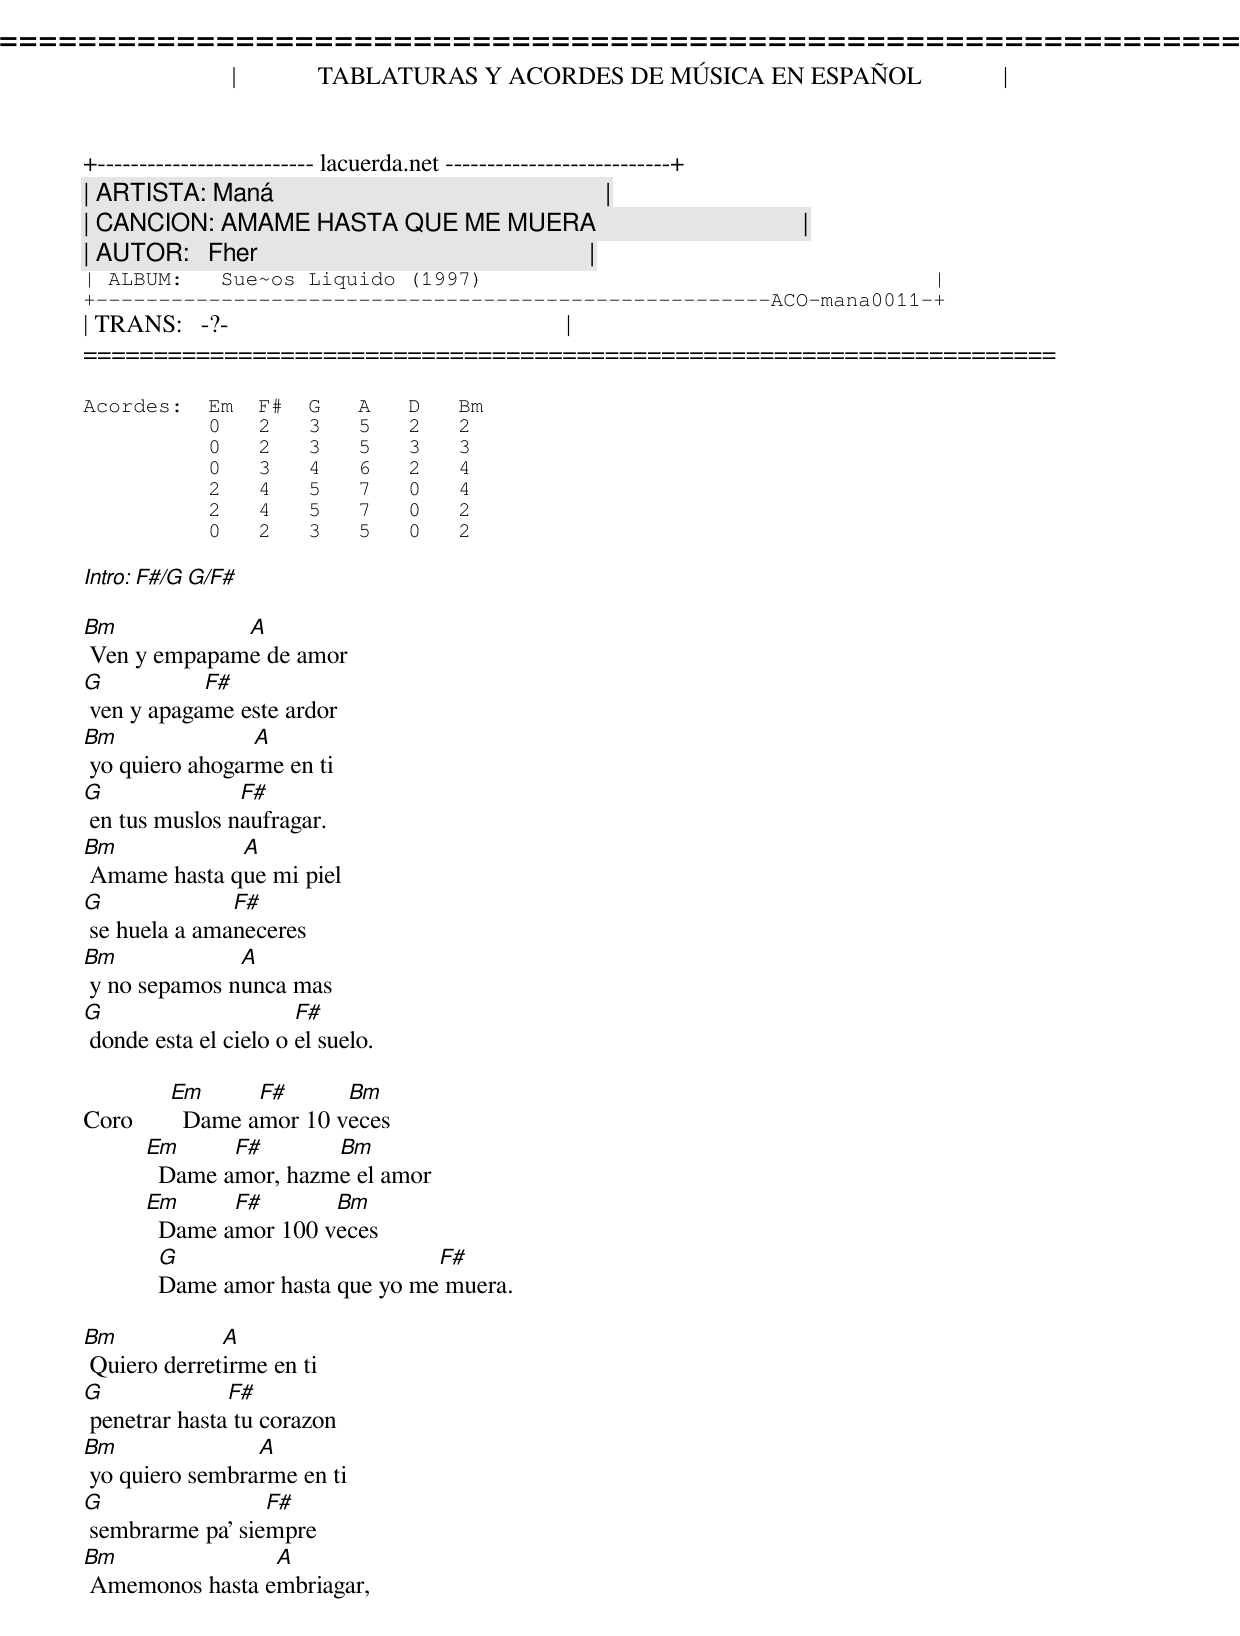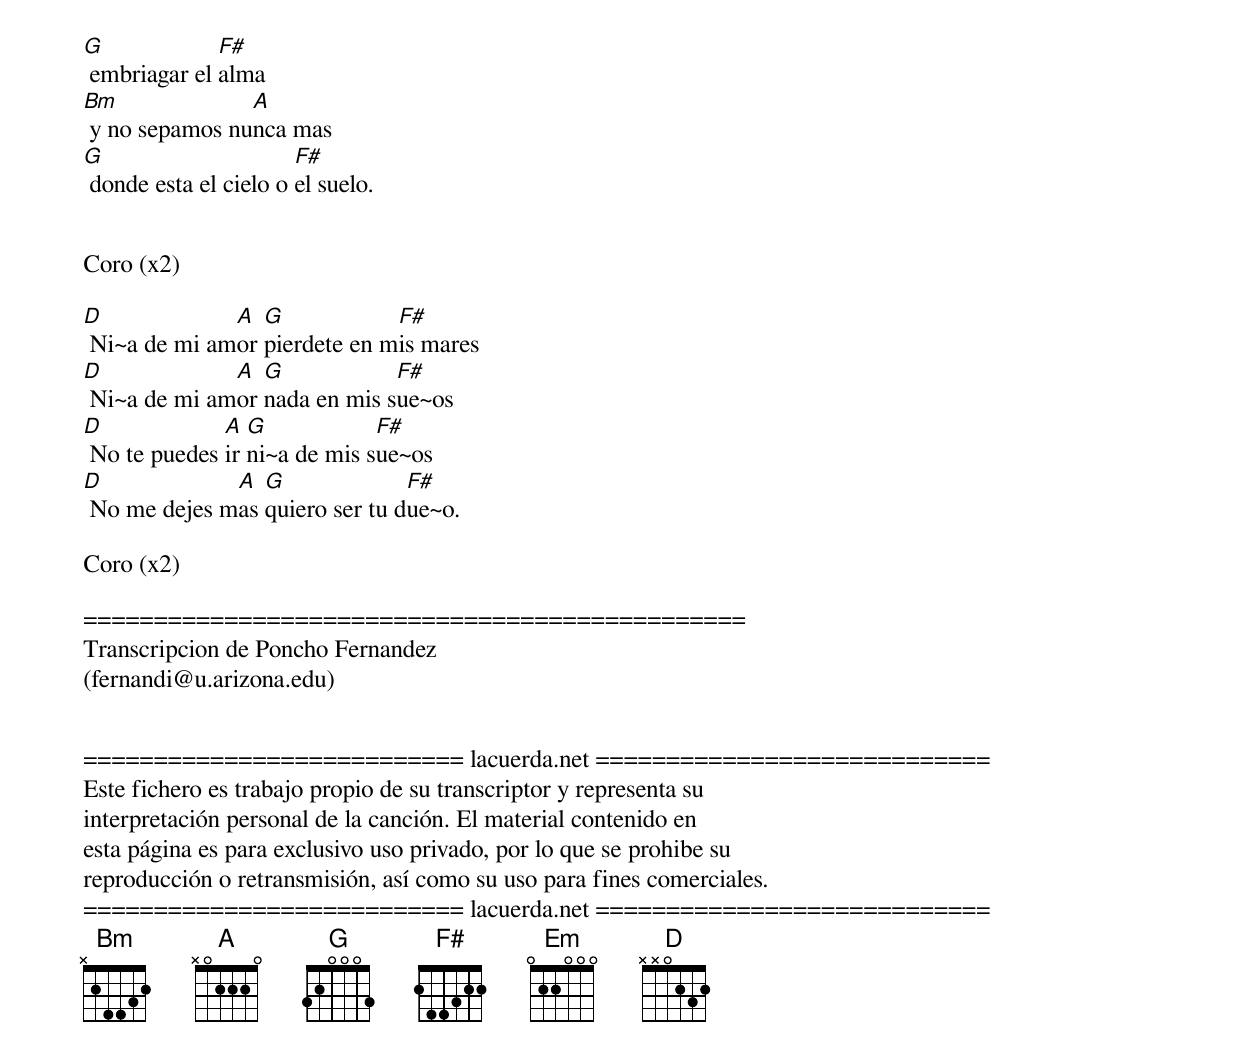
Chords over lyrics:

=====================================================================
|             TABLATURAS Y ACORDES DE MÚSICA EN ESPAÑOL             |
+-------------------------- lacuerda.net ---------------------------+
| ARTISTA: Maná                                                     |
| CANCION: AMAME HASTA QUE ME MUERA                                 |
| AUTOR:   Fher                                                     |
| ALBUM:   Sue~os Liquido (1997)                                    |
+------------------------------------------------------ACO-mana0011-+
| TRANS:   -?-                                                      |
=====================================================================

Acordes:  Em  F#  G   A   D   Bm
          0   2   3   5   2   2
          0   2   3   5   3   3
          0   3   4   6   2   4
          2   4   5   7   0   4
          2   4   5   7   0   2
          0   2   3   5   0   2

Intro: F#/G G/F#

Bm            A
 Ven y empapame de amor
G           F#
 ven y apagame este ardor
Bm               A
 yo quiero ahogarme en ti
G               F#
 en tus muslos naufragar.
Bm            A
 Amame hasta que mi piel
G              F#
 se huela a amaneceres
Bm             A
 y no sepamos nunca mas
G                      F#
 donde esta el cielo o el suelo.

          Em      F#      Bm
Coro        Dame amor 10 veces
          Em      F#       Bm
            Dame amor, hazme el amor
          Em      F#       Bm
            Dame amor 100 veces
            G                        F#
            Dame amor hasta que yo me muera.

Bm            A
 Quiero derretirme en ti
G              F#
 penetrar hasta tu corazon
Bm               A
 yo quiero sembrarme en ti
G                 F#
 sembrarme pa' siempre
Bm               A
 Amemonos hasta embriagar,
G             F#
 embriagar el alma
Bm              A
 y no sepamos nunca mas
G                      F#
 donde esta el cielo o el suelo.


Coro (x2)

D             A  G            F#
 Ni~a de mi amor pierdete en mis mares
D             A  G            F#
 Ni~a de mi amor nada en mis sue~os
D             A  G            F#
 No te puedes ir ni~a de mis sue~os
D             A  G              F#
 No me dejes mas quiero ser tu due~o.

Coro (x2)

===============================================
Transcripcion de Poncho Fernandez
(fernandi@u.arizona.edu)


=========================== lacuerda.net ============================
Este fichero es trabajo propio de su transcriptor y representa su
interpretación personal de la canción. El material contenido en
esta página es para exclusivo uso privado, por lo que se prohibe su
reproducción o retransmisión, así como su uso para fines comerciales.
=========================== lacuerda.net ============================
